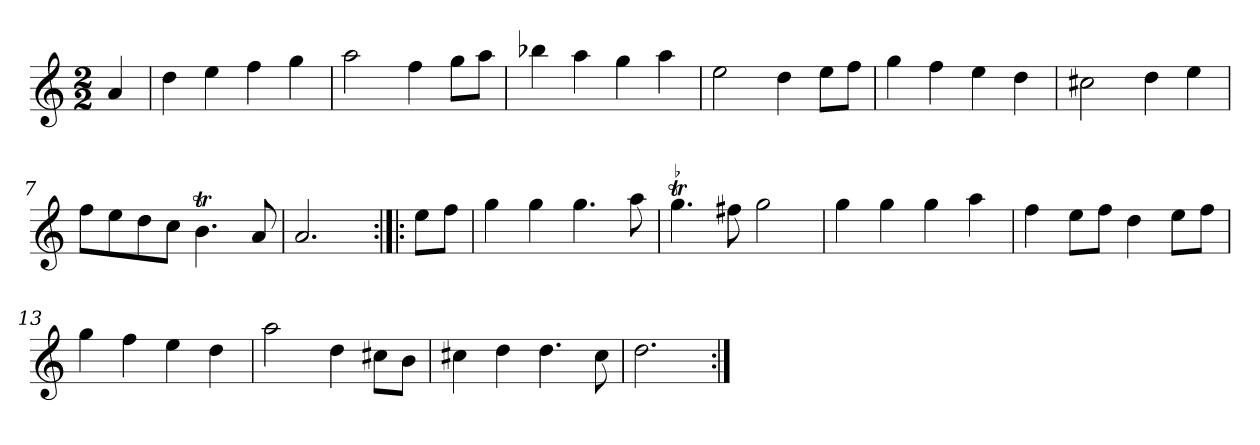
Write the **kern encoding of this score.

**kern
*part1
*staff1
*clefG2
*k[]
*D:dor
*M2/2
*MM176
=
4a
=1
4dd
4ee
4ff
4gg
=2
2aa
4ff
8gg\L
8aa\J
=3
4bb-X
4aa
4gg
4aa
=4
2ee
4dd
8ee\L
8ff\J
=5
4gg
4ff
4ee
4dd
=6
2cc#X
4dd
4ee
=7
8ff\L
8ee\
8dd\
8cc\J
4.bt
8a
=8
2.a
=:|!|:
8ee\L
8ff\J
=9
4gg
4gg
4.gg
8aa
=10
!LO:TR:acc=-
4.ggt
8ff#X
2gg
=11
4gg
4gg
4gg
4aa
=12
4ff
8ee\L
8ff\J
4dd
8ee\L
8ff\J
=13
4gg
4ff
4ee
4dd
=14
2aa
4dd
8cc#X\L
8b\J
=15
4cc#X
4dd
4.dd
8cc#
=16
2.dd
=:|!
*-
